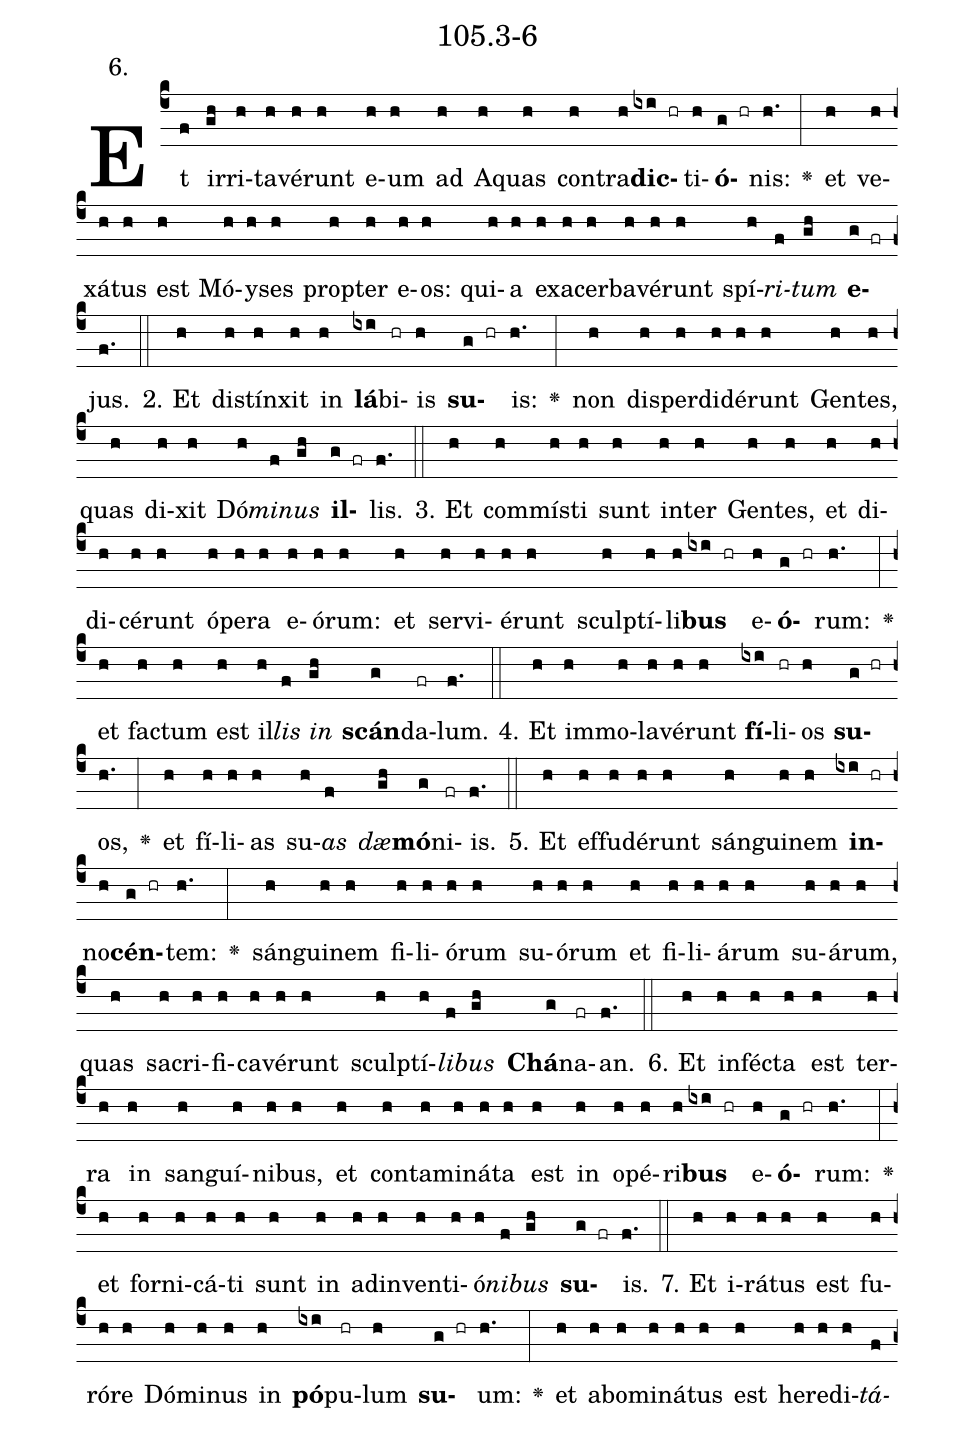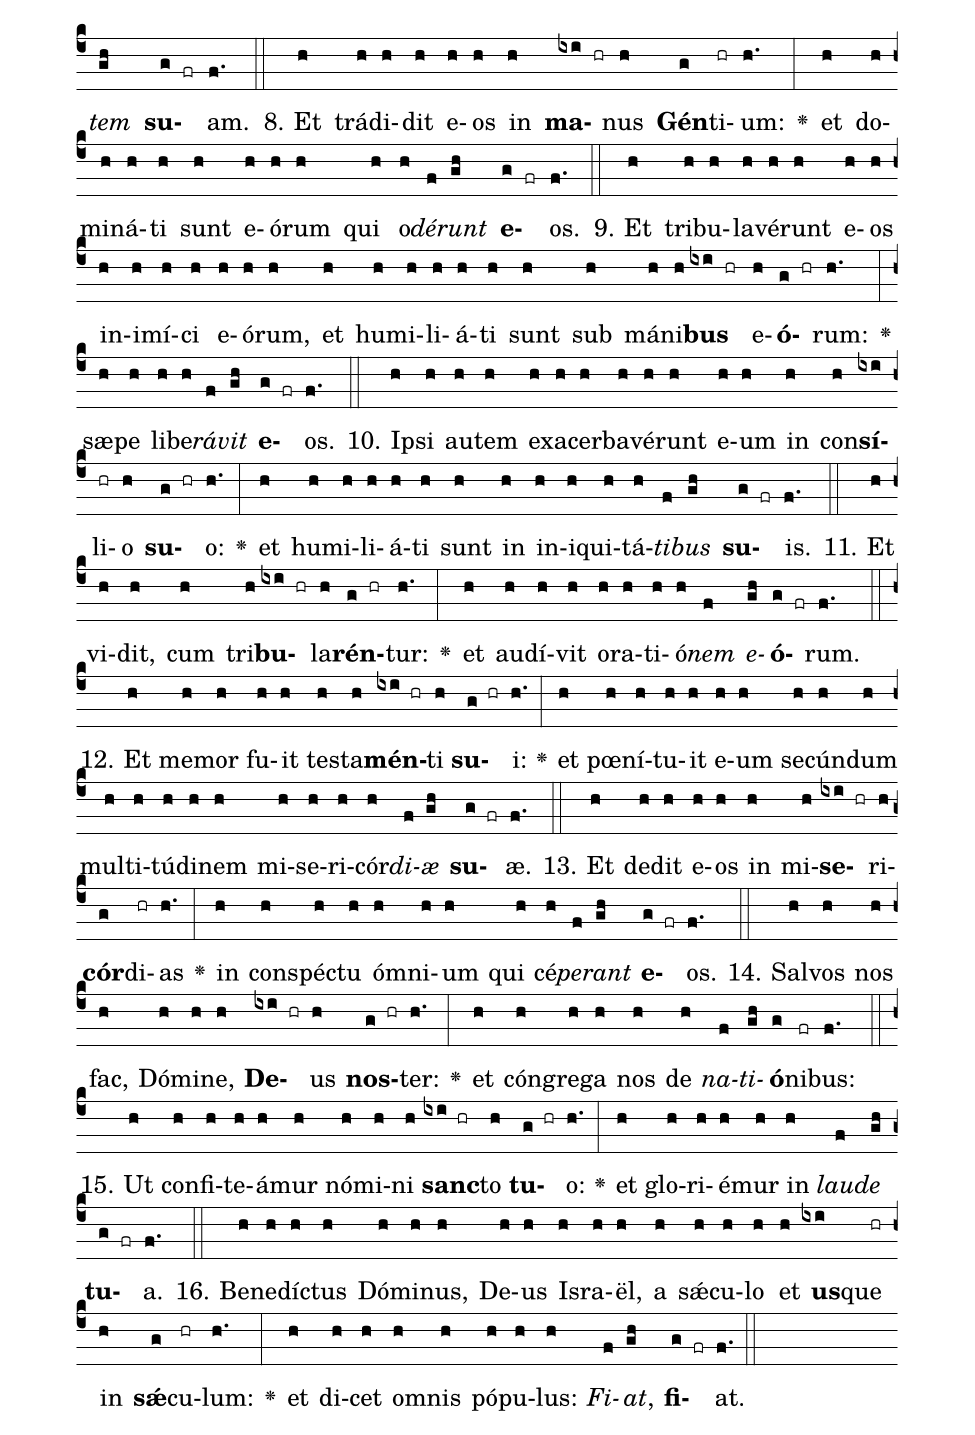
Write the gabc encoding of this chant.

name: 105.3-6;
annotation: 6.;
%%
(c4)Et(f) ir(gh)ri(h)ta(h)vé(h)runt(h) e(h)um(h) ad(h) A(h)quas(h) con(h)tra(h)<b>dic</b>(ixi hr)ti(h)<b>ó</b>(g hr)nis:(h.) <v>\greheightstar</v>(:) et(h) ve(h)xá(h)tus(h) est(h) Mó(h)y(h)ses(h) prop(h)ter(h) e(h)os:(h) qui(h)a(h) ex(h)a(h)cer(h)ba(h)vé(h)runt(h) spí(h)<i>ri</i>(f)<i>tum</i>(gh) <b>e</b>(g fr)jus.(f.) (::)
2. Et(h) di(h)stín(h)xit(h) in(h) <b>lá</b>(ixi)bi(hr)is(h) <b>su</b>(g hr)is:(h.) <v>\greheightstar</v>(:) non(h) dis(h)per(h)di(h)dé(h)runt(h) Gen(h)tes,(h) quas(h) di(h)xit(h) Dó(h)<i>mi</i>(f)<i>nus</i>(gh) <b>il</b>(g fr)lis.(f.) (::)
3. Et(h) com(h)mís(h)ti(h) sunt(h) in(h)ter(h) Gen(h)tes,(h) et(h) di(h)di(h)cé(h)runt(h) ó(h)pe(h)ra(h) e(h)ó(h)rum:(h) et(h) ser(h)vi(h)é(h)runt(h) sculp(h)tí(h)li(h)<b>bus</b>(ixi hr) e(h)<b>ó</b>(g hr)rum:(h.) <v>\greheightstar</v>(:) et(h) fac(h)tum(h) est(h) il(h)<i>lis</i>(f) <i>in</i>(gh) <b>scán</b>(g)da(fr)lum.(f.) (::)
4. Et(h) im(h)mo(h)la(h)vé(h)runt(h) <b>fí</b>(ixi)li(hr)os(h) <b>su</b>(g hr)os,(h.) <v>\greheightstar</v>(:) et(h) fí(h)li(h)as(h) su(h)<i>as</i>(f) <i>dæ</i>(gh)<b>mó</b>(g)ni(fr)is.(f.) (::)
5. Et(h) ef(h)fu(h)dé(h)runt(h) sán(h)gui(h)nem(h) <b>in</b>(ixi hr)no(h)<b>cén</b>(g hr)tem:(h.) <v>\greheightstar</v>(:) sán(h)gui(h)nem(h) fi(h)li(h)ó(h)rum(h) su(h)ó(h)rum(h) et(h) fi(h)li(h)á(h)rum(h) su(h)á(h)rum,(h) quas(h) sa(h)cri(h)fi(h)ca(h)vé(h)runt(h) sculp(h)tí(h)<i>li</i>(f)<i>bus</i>(gh) <b>Chá</b>(g)na(fr)an.(f.) (::)
6. Et(h) in(h)féc(h)ta(h) est(h) ter(h)ra(h) in(h) san(h)guí(h)ni(h)bus,(h) et(h) con(h)ta(h)mi(h)ná(h)ta(h) est(h) in(h) o(h)pé(h)ri(h)<b>bus</b>(ixi hr) e(h)<b>ó</b>(g hr)rum:(h.) <v>\greheightstar</v>(:) et(h) for(h)ni(h)cá(h)ti(h) sunt(h) in(h) ad(h)in(h)ven(h)ti(h)ó(h)<i>ni</i>(f)<i>bus</i>(gh) <b>su</b>(g fr)is.(f.) (::)
7. Et(h) i(h)rá(h)tus(h) est(h) fu(h)ró(h)re(h) Dó(h)mi(h)nus(h) in(h) <b>pó</b>(ixi)pu(hr)lum(h) <b>su</b>(g hr)um:(h.) <v>\greheightstar</v>(:) et(h) ab(h)o(h)mi(h)ná(h)tus(h) est(h) he(h)re(h)di(h)<i>tá</i>(f)<i>tem</i>(gh) <b>su</b>(g fr)am.(f.) (::)
8. Et(h) trá(h)di(h)dit(h) e(h)os(h) in(h) <b>ma</b>(ixi hr)nus(h) <b>Gén</b>(g)ti(hr)um:(h.) <v>\greheightstar</v>(:) et(h) do(h)mi(h)ná(h)ti(h) sunt(h) e(h)ó(h)rum(h) qui(h) o(h)<i>dé</i>(f)<i>runt</i>(gh) <b>e</b>(g fr)os.(f.) (::)
9. Et(h) tri(h)bu(h)la(h)vé(h)runt(h) e(h)os(h) in(h)i(h)mí(h)ci(h) e(h)ó(h)rum,(h) et(h) hu(h)mi(h)li(h)á(h)ti(h) sunt(h) sub(h) má(h)ni(h)<b>bus</b>(ixi hr) e(h)<b>ó</b>(g hr)rum:(h.) <v>\greheightstar</v>(:) sæ(h)pe(h) li(h)be(h)<i>rá</i>(f)<i>vit</i>(gh) <b>e</b>(g fr)os.(f.) (::)
10. Ip(h)si(h) au(h)tem(h) ex(h)a(h)cer(h)ba(h)vé(h)runt(h) e(h)um(h) in(h) con(h)<b>sí</b>(ixi)li(hr)o(h) <b>su</b>(g hr)o:(h.) <v>\greheightstar</v>(:) et(h) hu(h)mi(h)li(h)á(h)ti(h) sunt(h) in(h) in(h)i(h)qui(h)tá(h)<i>ti</i>(f)<i>bus</i>(gh) <b>su</b>(g fr)is.(f.) (::)
11. Et(h) vi(h)dit,(h) cum(h) tri(h)<b>bu</b>(ixi hr)la(h)<b>rén</b>(g hr)tur:(h.) <v>\greheightstar</v>(:) et(h) au(h)dí(h)vit(h) o(h)ra(h)ti(h)ó(h)<i>nem</i>(f) <i>e</i>(gh)<b>ó</b>(g fr)rum.(f.) (::)
12. Et(h) me(h)mor(h) fu(h)it(h) tes(h)ta(h)<b>mén</b>(ixi hr)ti(h) <b>su</b>(g hr)i:(h.) <v>\greheightstar</v>(:) et(h) pœ(h)ní(h)tu(h)it(h) e(h)um(h) se(h)cún(h)dum(h) mul(h)ti(h)tú(h)di(h)nem(h) mi(h)se(h)ri(h)cór(h)<i>di</i>(f)<i>æ</i>(gh) <b>su</b>(g fr)æ.(f.) (::)
13. Et(h) de(h)dit(h) e(h)os(h) in(h) mi(h)<b>se</b>(ixi hr)ri(h)<b>cór</b>(g)di(hr)as(h.) <v>\greheightstar</v>(:) in(h) con(h)spéc(h)tu(h) óm(h)ni(h)um(h) qui(h) cé(h)<i>pe</i>(f)<i>rant</i>(gh) <b>e</b>(g fr)os.(f.) (::)
14. Sal(h)vos(h) nos(h) fac,(h) Dó(h)mi(h)ne,(h) <b>De</b>(ixi hr)us(h) <b>nos</b>(g hr)ter:(h.) <v>\greheightstar</v>(:) et(h) cón(h)gre(h)ga(h) nos(h) de(h) <i>na</i>(f)<i>ti</i>(gh)<b>ó</b>(g)ni(fr)bus:(f.) (::)
15. Ut(h) con(h)fi(h)te(h)á(h)mur(h) nó(h)mi(h)ni(h) <b>sanc</b>(ixi hr)to(h) <b>tu</b>(g hr)o:(h.) <v>\greheightstar</v>(:) et(h) glo(h)ri(h)é(h)mur(h) in(h) <i>lau</i>(f)<i>de</i>(gh) <b>tu</b>(g fr)a.(f.) (::)
16. Be(h)ne(h)díc(h)tus(h) Dó(h)mi(h)nus,(h) De(h)us(h) Is(h)ra(h)ël,(h) a(h) sǽ(h)cu(h)lo(h) et(h) <b>us</b>(ixi)que(hr) in(h) <b>sǽ</b>(g)cu(hr)lum:(h.) <v>\greheightstar</v>(:) et(h) di(h)cet(h) om(h)nis(h) pó(h)pu(h)lus:(h) <i>Fi</i>(f)<i>at</i>,(gh) <b>fi</b>(g fr)at.(f.) (::)
